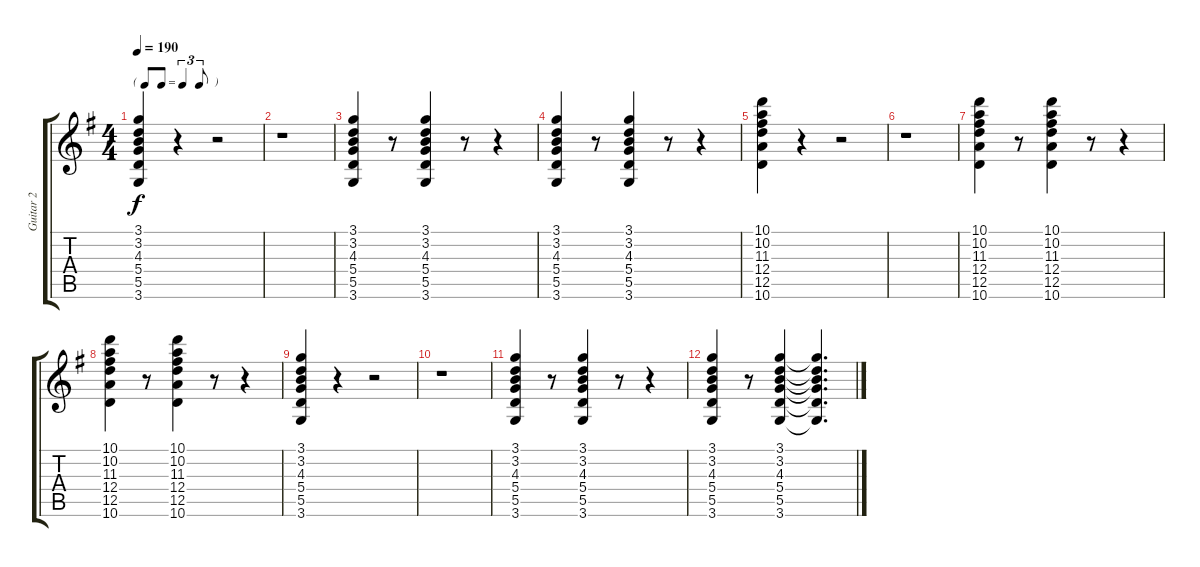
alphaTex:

\track ("Guitar 2" "Guitar 2") {instrument distortionguitar}
\staff {score tabs}
\tuning (E4 B3 G3 D3 A2 E2) {hide}
\ts (4 4)
\tf triplet8th
\tempo 190
\clef g2
\ks g
(3.1 3.2 4.3 5.4 5.5 3.6).4{dy f} r.4 r.2 |
r.1 |
(3.1 3.2 4.3 5.4 5.5 3.6).4 r.8 (3.1 3.2 4.3 5.4 5.5 3.6).4 r.8 r.4 |
(3.1 3.2 4.3 5.4 5.5 3.6).4 r.8 (3.1 3.2 4.3 5.4 5.5 3.6).4 r.8 r.4 |
(10.1 10.2 11.3 12.4 12.5 10.6).4 r.4 r.2 |
r.1 |
(10.1 10.2 11.3 12.4 12.5 10.6).4 r.8 (10.1 10.2 11.3 12.4 12.5 10.6).4 r.8 r.4 |
(10.1 10.2 11.3 12.4 12.5 10.6).4 r.8 (10.1 10.2 11.3 12.4 12.5 10.6).4 r.8 r.4 |
(3.1 3.2 4.3 5.4 5.5 3.6).4 r.4 r.2 |
r.1 |
(3.1 3.2 4.3 5.4 5.5 3.6).4 r.8 (3.1 3.2 4.3 5.4 5.5 3.6).4 r.8 r.4 |
(3.1 3.2 4.3 5.4 5.5 3.6).4 r.8 (3.1 3.2 4.3 5.4 5.5 3.6).4 (3.1{t} 3.2{t} 4.3{t} 5.4{t} 5.5{t} 3.6{t}).4{d}
